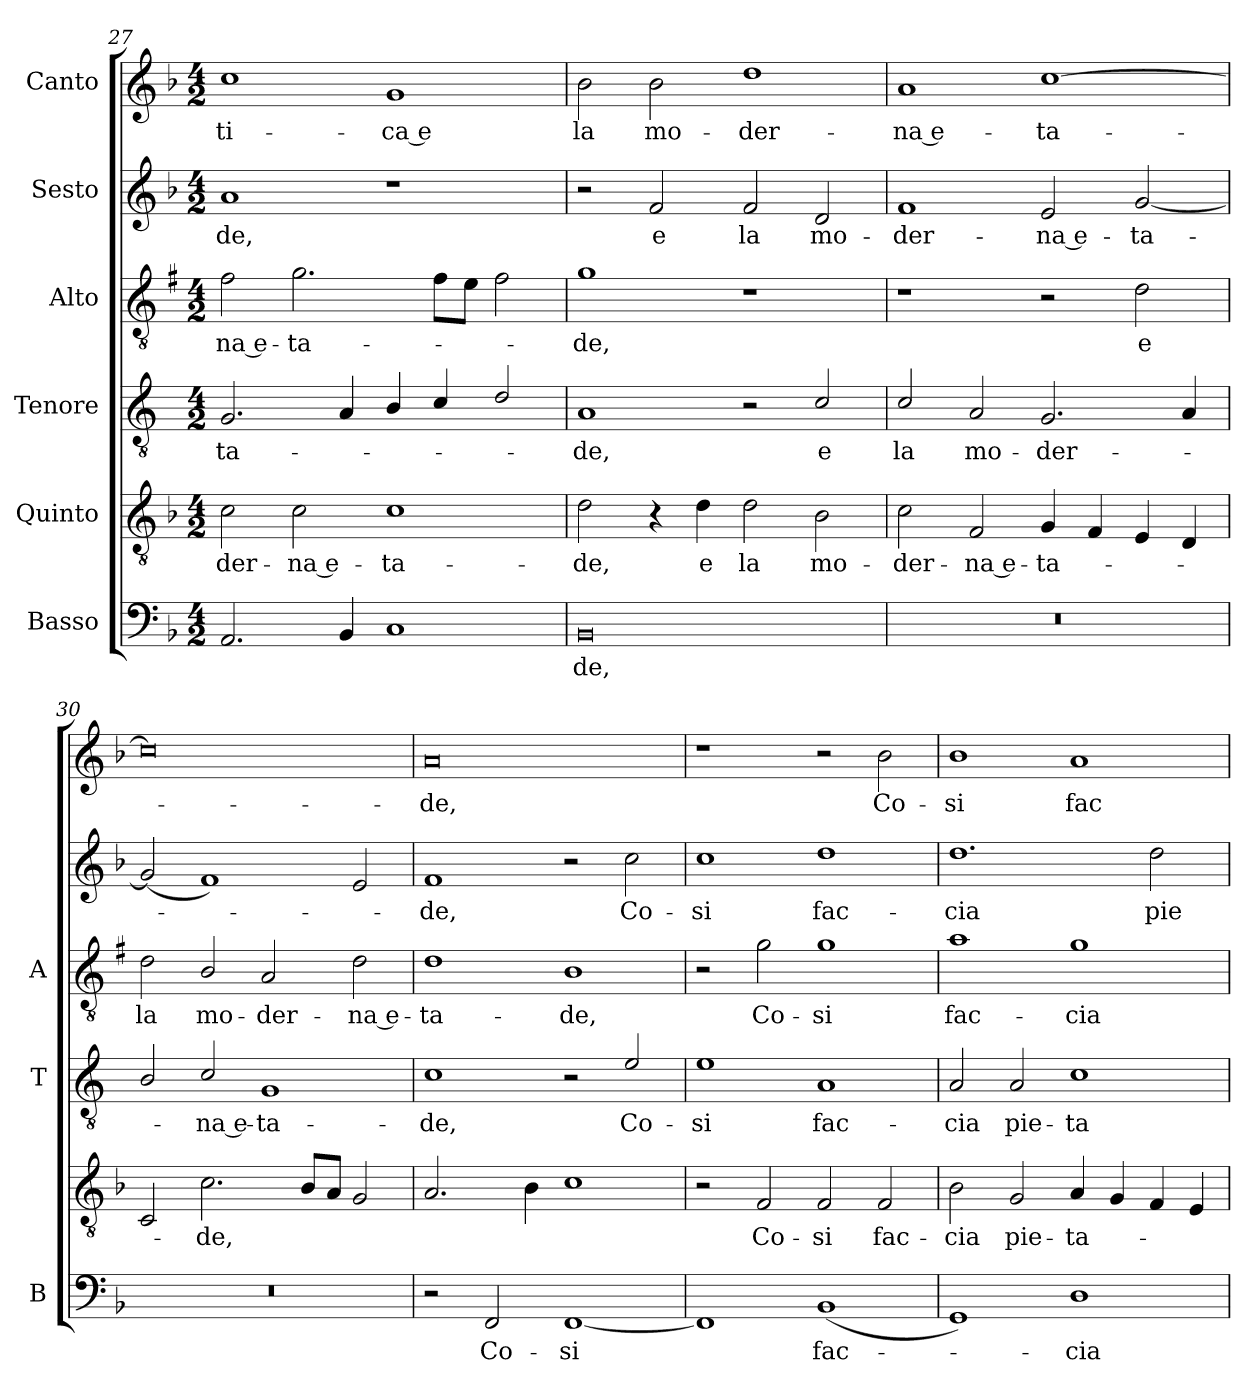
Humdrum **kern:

**kern	**text	**kern	**text	**kern	**text	**kern	**text	**kern	**text	**kern	**text
*part6	*part6	*part5	*part5	*part4	*part4	*part3	*part3	*part2	*part2	*part1	*part1
*staff6	*staff6	*staff5	*staff5	*staff4	*staff4	*staff3	*staff3	*staff2	*staff2	*staff1	*staff1
*I"Basso	*	*I"Quinto	*	*I"Tenore	*	*I"Alto	*	*I"Sesto	*	*I"Canto	*
*I'B	*	*	*	*I'T	*	*I'A	*	*	*	*	*
!!LO:LB:g=z
*clefF4	*	*clefGv2	*	*clefGv2	*	*clefGv2	*	*clefG2	*	*clefG2	*
*	*	*	*	*ITrd4c7	*	*ITrd1c2	*	*	*	*	*
*k[b-]	*	*k[b-]	*	*k[b-]	*	*k[b-]	*	*k[b-]	*	*k[b-]	*
*F:	*	*F:	*	*F:	*	*F:	*	*F:	*	*F:	*
*M4/2	*	*M4/2	*	*M4/2	*	*M4/2	*	*M4/2	*	*M4/2	*
=27	=27	=27	=27	=27	=27	=27	=27	=27	=27	=27	=27
!	!	!	!LO:LY:b	!	!LO:LY:b	!	!LO:LY:b	!	!LO:LY:b	!	!LO:LY:b
2.AA/	.	2c\	-der-	2.C/	-ta-	2e\	-na e-	1a	-de,	1cc	-ti-
!	!	!	!LO:LY:b	!	!	!	!LO:LY:b	!	!	!	!
.	.	2c\	-na e-	.	.	2.f\	-ta-	.	.	.	.
4BB-/	.	.	.	4D/	.	.	.	.	.	.	.
!	!	!	!LO:LY:b	!	!	!	!	!	!	!	!LO:LY:b
1C	.	1c	-ta-	4E/	.	.	.	1r	.	1g	-ca e
.	.	.	.	4F/	.	8e\L	.	.	.	.	.
.	.	.	.	.	.	8d\J	.	.	.	.	.
.	.	.	.	2G/	.	2e\	.	.	.	.	.
=28	=28	=28	=28	=28	=28	=28	=28	=28	=28	=28	=28
!	!LO:LY:b	!	!LO:LY:b	!	!LO:LY:b	!	!LO:LY:b	!	!	!	!LO:LY:b
0BB-	-de,	2d\	-de,	1D	-de,	1f	-de,	2r	.	2b-\	la
!	!	!	!	!	!	!	!	!	!LO:LY:b	!	!LO:LY:b
.	.	4r	.	.	.	.	.	2f/	e	2b-\	mo-
!	!	!	!LO:LY:b	!	!	!	!	!	!	!	!
.	.	4d\	e	.	.	.	.	.	.	.	.
!	!	!	!LO:LY:b	!	!	!	!	!	!LO:LY:b	!	!LO:LY:b
.	.	2d\	la	2r	.	1r	.	2f/	la	1dd	-der-
!	!	!	!LO:LY:b	!	!LO:LY:b	!	!	!	!LO:LY:b	!	!
.	.	2B-\	mo-	2F/	e	.	.	2d/	mo-	.	.
=29	=29	=29	=29	=29	=29	=29	=29	=29	=29	=29	=29
!	!	!	!LO:LY:b	!	!LO:LY:b	!	!	!	!LO:LY:b	!	!LO:LY:b
0r	.	2c\	-der-	2F/	la	1r	.	1f	-der-	1a	-na e-
!	!	!	!LO:LY:b	!	!LO:LY:b	!	!	!	!	!	!
.	.	2F/	-na e-	2D/	mo-	.	.	.	.	.	.
!	!	!	!LO:LY:b	!	!LO:LY:b	!	!	!	!LO:LY:b	!	!LO:LY:b
.	.	4G/	-ta-	2.C/	-der-	2r	.	2e/	-na e-	[1cc	-ta-
.	.	4F/	.	.	.	.	.	.	.	.	.
!	!	!	!	!	!	!	!LO:LY:b	!	!LO:LY:b	!	!
.	.	4E/	.	.	.	2c\	e	[2g/	-ta-	.	.
.	.	4D/	.	4D/	.	.	.	.	.	.	.
=30	=30	=30	=30	=30	=30	=30	=30	=30	=30	=30	=30
!	!	!	!	!	!	!	!LO:LY:b	!	!	!	!
0r	.	2C/	.	2E/	.	2c\	la	(<2g/]	.	0cc]	.
!	!	!	!LO:LY:b	!	!LO:LY:b	!	!LO:LY:b	!	!	!	!
.	.	2.c\	-de,	2F/	-na e-	2A/	mo-	1f)	.	.	.
!	!	!	!	!	!LO:LY:b	!	!LO:LY:b	!	!	!	!
.	.	.	.	1C	-ta-	2G/	-der-	.	.	.	.
.	.	8B-/L	.	.	.	.	.	.	.	.	.
.	.	8A/J	.	.	.	.	.	.	.	.	.
!	!	!	!	!	!	!	!LO:LY:b	!	!	!	!
.	.	2G/	.	.	.	2c\	-na e-	2e/	.	.	.
!!LO:LB:g=z
=31	=31	=31	=31	=31	=31	=31	=31	=31	=31	=31	=31
!	!	!	!	!	!LO:LY:b	!	!LO:LY:b	!	!LO:LY:b	!	!LO:LY:b
2r	.	2.A/	.	1F	-de,	1c	-ta-	1f	-de,	0a	-de,
!	!LO:LY:b	!	!	!	!	!	!	!	!	!	!
2FF/	Co-	.	.	.	.	.	.	.	.	.	.
.	.	4B-\	.	.	.	.	.	.	.	.	.
!	!LO:LY:b	!	!	!	!	!	!LO:LY:b	!	!	!	!
[1FF	-si	1c	.	2r	.	1A	-de,	2r	.	.	.
!	!	!	!	!	!LO:LY:b	!	!	!	!LO:LY:b	!	!
.	.	.	.	2A/	Co-	.	.	2cc\	Co-	.	.
=32	=32	=32	=32	=32	=32	=32	=32	=32	=32	=32	=32
!	!	!	!	!	!LO:LY:b	!	!	!	!LO:LY:b	!	!
1FF]	.	2r	.	1A	-si	2r	.	1cc	-si	1r	.
!	!	!	!LO:LY:b	!	!	!	!LO:LY:b	!	!	!	!
.	.	2F/	Co-	.	.	2f\	Co-	.	.	.	.
!	!LO:LY:b	!	!LO:LY:b	!	!LO:LY:b	!	!LO:LY:b	!	!LO:LY:b	!	!
(<1BB-	fac-	2F/	-si	1D	fac-	1f	-si	1dd	fac-	2r	.
!	!	!	!LO:LY:b	!	!	!	!	!	!	!	!LO:LY:b
.	.	2F/	fac-	.	.	.	.	.	.	2b-\	Co-
=33	=33	=33	=33	=33	=33	=33	=33	=33	=33	=33	=33
!	!	!	!LO:LY:b	!	!LO:LY:b	!	!LO:LY:b	!	!LO:LY:b	!	!LO:LY:b
1GG)	.	2B-\	-cia	2D/	-cia	1g	fac-	1.dd	-cia	1b-	-si
!	!	!	!LO:LY:b	!	!LO:LY:b	!	!	!	!	!	!
.	.	2G/	pie-	2D/	pie-	.	.	.	.	.	.
!	!LO:LY:b	!	!LO:LY:b	!	!LO:LY:b	!	!LO:LY:b	!	!	!	!LO:LY:b
1D	-cia	4A/	-ta-	1F	-ta-	1f	-cia	.	.	1a	fac-
.	.	4G/	.	.	.	.	.	.	.	.	.
!	!	!	!	!	!	!	!	!	!LO:LY:b	!	!
.	.	4F/	.	.	.	.	.	2dd\	pie-	.	.
.	.	4E/	.	.	.	.	.	.	.	.	.
=	=	=	=	=	=	=	=	=	=	=	=
*-	*-	*-	*-	*-	*-	*-	*-	*-	*-	*-	*-
